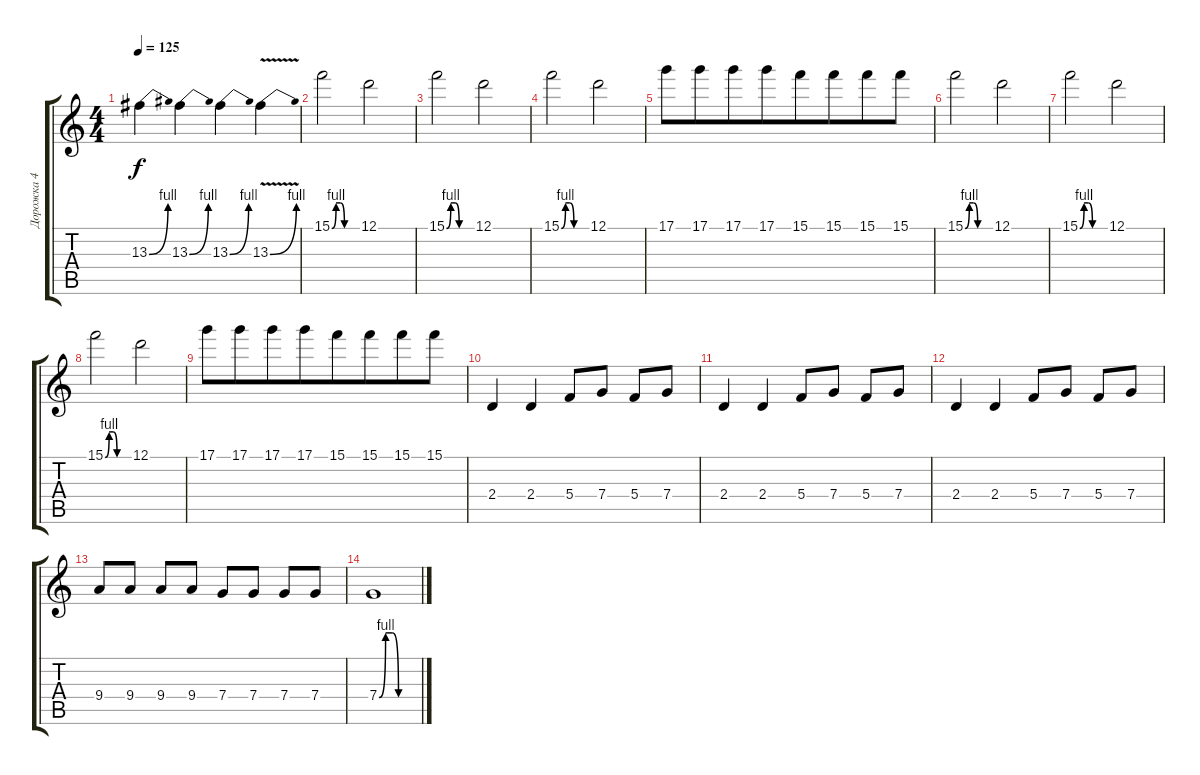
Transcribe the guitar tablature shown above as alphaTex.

\track ("Дорожка 4" "Дорожка 4") {instrument overdrivenguitar}
\staff {score tabs}
\tuning (D4 A3 F3 C3 G2 D2) {hide}
\ts (4 4)
\tempo 125
\clef g2
\ks c
13.3{be (bend 0 0 60 4)}.4{dy f} 13.3{be (bend 0 0 60 4)}.4 13.3{be (bend 0 0 60 4)}.4 13.3{be (bend 0 0 60 4) v}.4 |
15.1{be (custom 0 0 10 4 20 4 30 0 60 0)}.2 12.1.2 |
15.1{be (custom 0 0 10 4 20 4 30 0 60 0)}.2 12.1.2 |
15.1{be (custom 0 0 10 4 20 4 30 0 60 0)}.2 12.1.2 |
17.1.8 17.1.8{beam merge} 17.1.8 17.1.8{beam merge} 15.1.8 15.1.8{beam merge} 15.1.8 15.1.8 |
15.1{be (custom 0 0 10 4 20 4 30 0 60 0)}.2 12.1.2 |
15.1{be (custom 0 0 10 4 20 4 30 0 60 0)}.2 12.1.2 |
15.1{be (custom 0 0 10 4 20 4 30 0 60 0)}.2 12.1.2 |
17.1.8 17.1.8{beam merge} 17.1.8 17.1.8{beam merge} 15.1.8 15.1.8{beam merge} 15.1.8 15.1.8 |
2.4.4 2.4.4 5.4.8 7.4.8 5.4.8 7.4.8 |
2.4.4 2.4.4 5.4.8 7.4.8 5.4.8 7.4.8 |
2.4.4 2.4.4 5.4.8 7.4.8 5.4.8 7.4.8 |
9.4.8 9.4.8 9.4.8 9.4.8 7.4.8 7.4.8 7.4.8 7.4.8 |
7.4{be (custom 0 0 10 4 20 4 30 0 60 0)}.1
